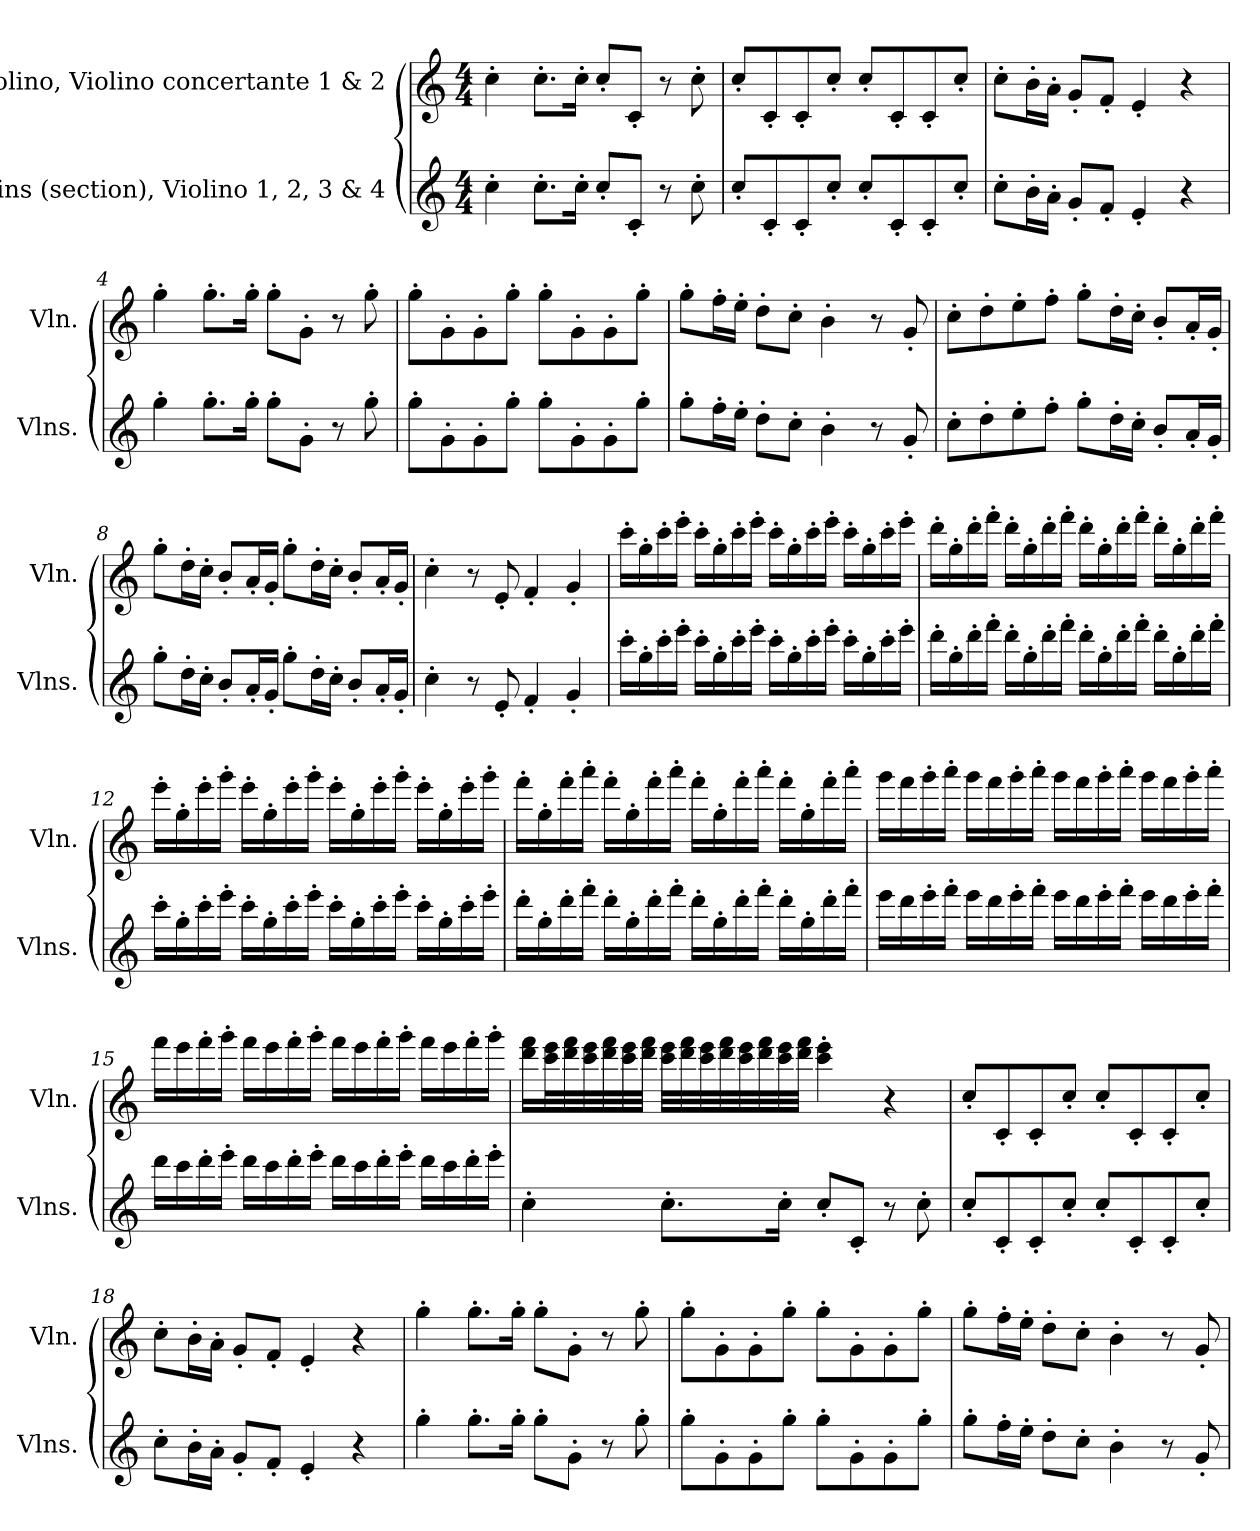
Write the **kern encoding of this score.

**kern	**kern
*part2	*part1
*staff2	*staff1
*I"Violins (section), Violino 1, 2, 3 &amp; 4	*I"Violino, Violino concertante 1 &amp; 2
*I'Vlns.	*I'Vln.
*clefG2	*clefG2
*k[]	*k[]
*M4/4	*M4/4
*MM120	*MM120
=1	=1
4cc'\	4cc'\
8.cc'\L	8.cc'\L
16cc'\Jk	16cc'\Jk
8cc'/L	8cc'/L
8c'/J	8c'/J
8r	8r
8cc'\	8cc'\
=2	=2
8cc'/L	8cc'/L
8c'/	8c'/
8c'/	8c'/
8cc'/J	8cc'/J
8cc'/L	8cc'/L
8c'/	8c'/
8c'/	8c'/
8cc'/J	8cc'/J
!!LO:LB:g=z
=3	=3
8cc'\L	8cc'\L
16b'\L	16b'\L
16a'\JJ	16a'\JJ
8g'/L	8g'/L
8f'/J	8f'/J
4e'/	4e'/
4r	4r
=4	=4
4gg'\	4gg'\
8.gg'\L	8.gg'\L
16gg'\Jk	16gg'\Jk
8gg'\L	8gg'\L
8g'\J	8g'\J
8r	8r
8gg'\	8gg'\
=5	=5
8gg'\L	8gg'\L
8g'\	8g'\
8g'\	8g'\
8gg'\J	8gg'\J
8gg'\L	8gg'\L
8g'\	8g'\
8g'\	8g'\
8gg'\J	8gg'\J
=6	=6
8gg'\L	8gg'\L
16ff'\L	16ff'\L
16ee'\JJ	16ee'\JJ
8dd'\L	8dd'\L
8cc'\J	8cc'\J
4b'\	4b'\
8r	8r
8g'/	8g'/
!!LO:LB:g=z
=7	=7
8cc'\L	8cc'\L
8dd'\	8dd'\
8ee'\	8ee'\
8ff'\J	8ff'\J
8gg'\L	8gg'\L
16dd'\L	16dd'\L
16cc'\JJ	16cc'\JJ
8b'/L	8b'/L
16a'/L	16a'/L
16g'/JJ	16g'/JJ
=8	=8
8gg'\L	8gg'\L
16dd'\L	16dd'\L
16cc'\JJ	16cc'\JJ
8b'/L	8b'/L
16a'/L	16a'/L
16g'/JJ	16g'/JJ
8gg'\L	8gg'\L
16dd'\L	16dd'\L
16cc'\JJ	16cc'\JJ
8b'/L	8b'/L
16a'/L	16a'/L
16g'/JJ	16g'/JJ
=9	=9
4cc'\	4cc'\
8r	8r
8e'/	8e'/
4f'/	4f'/
4g'/	4g'/
!!LO:LB:g=z
=10	=10
16ccc'\LL	16ccc'\LL
16gg'\	16gg'\
16ccc'\	16ccc'\
16eee'\JJ	16eee'\JJ
16ccc'\LL	16ccc'\LL
16gg'\	16gg'\
16ccc'\	16ccc'\
16eee'\JJ	16eee'\JJ
16ccc'\LL	16ccc'\LL
16gg'\	16gg'\
16ccc'\	16ccc'\
16eee'\JJ	16eee'\JJ
16ccc'\LL	16ccc'\LL
16gg'\	16gg'\
16ccc'\	16ccc'\
16eee'\JJ	16eee'\JJ
=11	=11
16ddd'\LL	16ddd'\LL
16gg'\	16gg'\
16ddd'\	16ddd'\
16fff'\JJ	16fff'\JJ
16ddd'\LL	16ddd'\LL
16gg'\	16gg'\
16ddd'\	16ddd'\
16fff'\JJ	16fff'\JJ
16ddd'\LL	16ddd'\LL
16gg'\	16gg'\
16ddd'\	16ddd'\
16fff'\JJ	16fff'\JJ
16ddd'\LL	16ddd'\LL
16gg'\	16gg'\
16ddd'\	16ddd'\
16fff'\JJ	16fff'\JJ
!!LO:LB:g=z
=12	=12
16ccc'\LL	16eee'\LL
16gg'\	16gg'\
16ccc'\	16eee'\
16eee'\JJ	16ggg'\JJ
16ccc'\LL	16eee'\LL
16gg'\	16gg'\
16ccc'\	16eee'\
16eee'\JJ	16ggg'\JJ
16ccc'\LL	16eee'\LL
16gg'\	16gg'\
16ccc'\	16eee'\
16eee'\JJ	16ggg'\JJ
16ccc'\LL	16eee'\LL
16gg'\	16gg'\
16ccc'\	16eee'\
16eee'\JJ	16ggg'\JJ
=13	=13
16ddd'\LL	16fff'\LL
16gg'\	16gg'\
16ddd'\	16fff'\
16fff'\JJ	16aaa'\JJ
16ddd'\LL	16fff'\LL
16gg'\	16gg'\
16ddd'\	16fff'\
16fff'\JJ	16aaa'\JJ
16ddd'\LL	16fff'\LL
16gg'\	16gg'\
16ddd'\	16fff'\
16fff'\JJ	16aaa'\JJ
16ddd'\LL	16fff'\LL
16gg'\	16gg'\
16ddd'\	16fff'\
16fff'\JJ	16aaa'\JJ
!!LO:LB:g=z
=14	=14
16eee\LL	16ggg\LL
16ddd\	16fff\
16eee'\	16ggg'\
16fff'\JJ	16aaa'\JJ
16eee\LL	16ggg\LL
16ddd\	16fff\
16eee'\	16ggg'\
16fff'\JJ	16aaa'\JJ
16eee\LL	16ggg\LL
16ddd\	16fff\
16eee'\	16ggg'\
16fff'\JJ	16aaa'\JJ
16eee\LL	16ggg\LL
16ddd\	16fff\
16eee'\	16ggg'\
16fff'\JJ	16aaa'\JJ
=15	=15
16ddd\LL	16fff\LL
16ccc\	16eee\
16ddd'\	16fff'\
16eee'\JJ	16ggg'\JJ
16ddd\LL	16fff\LL
16ccc\	16eee\
16ddd'\	16fff'\
16eee'\JJ	16ggg'\JJ
16ddd\LL	16fff\LL
16ccc\	16eee\
16ddd'\	16fff'\
16eee'\JJ	16ggg'\JJ
16ddd\LL	16fff\LL
16ccc\	16eee\
16ddd'\	16fff'\
16eee'\JJ	16ggg'\JJ
!!LO:PB:g=z
=16	=16
4cc'\	16ddd\ 16fff\LL
.	32ccc\ 32eee\L
.	32ddd\ 32fff\
.	32ccc\ 32eee\
.	32ddd\ 32fff\
.	32ccc\ 32eee\
.	32ddd\ 32fff\JJJ
8.cc'\L	32ccc\ 32eee\LLL
.	32ddd\ 32fff\
.	32ccc\ 32eee\
.	32ddd\ 32fff\
.	32ccc\ 32eee\
.	32ddd\ 32fff\
16cc'\Jk	32ccc\ 32eee\
.	32ddd\ 32fff\JJJ
8cc'/L	4ccc\' 4eee\'
8c'/J	.
8r	4r
8cc'\	.
=17	=17
8cc'/L	8cc'/L
8c'/	8c'/
8c'/	8c'/
8cc'/J	8cc'/J
8cc'/L	8cc'/L
8c'/	8c'/
8c'/	8c'/
8cc'/J	8cc'/J
=18	=18
8cc'\L	8cc'\L
16b'\L	16b'\L
16a'\JJ	16a'\JJ
8g'/L	8g'/L
8f'/J	8f'/J
4e'/	4e'/
4r	4r
!!LO:LB:g=z
=19	=19
4gg'\	4gg'\
8.gg'\L	8.gg'\L
16gg'\Jk	16gg'\Jk
8gg'\L	8gg'\L
8g'\J	8g'\J
8r	8r
8gg'\	8gg'\
=20	=20
8gg'\L	8gg'\L
8g'\	8g'\
8g'\	8g'\
8gg'\J	8gg'\J
8gg'\L	8gg'\L
8g'\	8g'\
8g'\	8g'\
8gg'\J	8gg'\J
=21	=21
8gg'\L	8gg'\L
16ff'\L	16ff'\L
16ee'\JJ	16ee'\JJ
8dd'\L	8dd'\L
8cc'\J	8cc'\J
4b'\	4b'\
8r	8r
8g'/	8g'/
=	=
*-	*-
